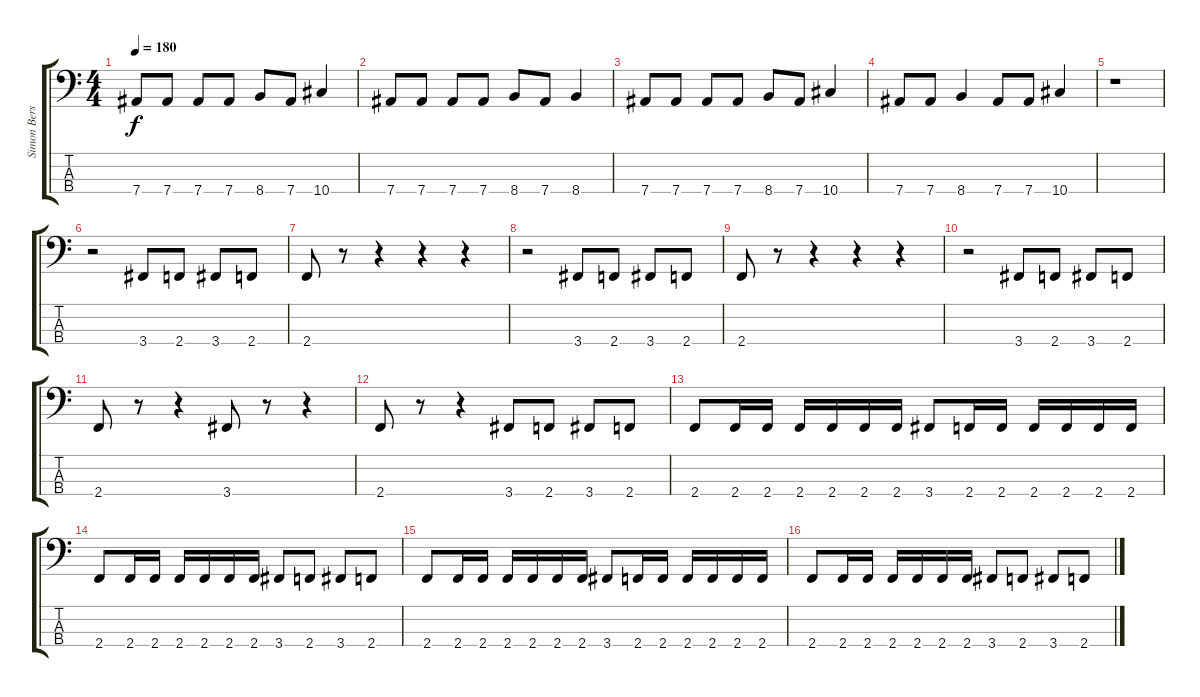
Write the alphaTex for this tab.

\track ("Simon Berserker" "Simon Bers") {instrument electricbasspick}
\staff {score tabs}
\tuning (Gb2 Db2 Ab1 Eb1) {hide}
\ts (4 4)
\tempo 180
\clef f4
\ks c
7.4.8{dy f} 7.4.8 7.4.8 7.4.8 8.4.8 7.4.8 10.4.4 |
7.4.8 7.4.8 7.4.8 7.4.8 8.4.8 7.4.8 8.4.4 |
7.4.8 7.4.8 7.4.8 7.4.8 8.4.8 7.4.8 10.4.4 |
7.4.8 7.4.8 8.4.4 7.4.8 7.4.8 10.4.4 |
r.1 |
r.2 3.4.8 2.4.8 3.4.8 2.4.8 |
2.4.8 r.8 r.4 r.4 r.4 |
r.2 3.4.8 2.4.8 3.4.8 2.4.8 |
2.4.8 r.8 r.4 r.4 r.4 |
r.2 3.4.8 2.4.8 3.4.8 2.4.8 |
2.4.8 r.8 r.4 3.4.8 r.8 r.4 |
2.4.8 r.8 r.4 3.4.8 2.4.8 3.4.8 2.4.8 |
2.4.8 2.4.16 2.4.16 2.4.16 2.4.16 2.4.16 2.4.16 3.4.8 2.4.16 2.4.16 2.4.16 2.4.16 2.4.16 2.4.16 |
2.4.8 2.4.16 2.4.16 2.4.16 2.4.16 2.4.16 2.4.16 3.4.8 2.4.8 3.4.8 2.4.8 |
2.4.8 2.4.16 2.4.16 2.4.16 2.4.16 2.4.16 2.4.16 3.4.8 2.4.16 2.4.16 2.4.16 2.4.16 2.4.16 2.4.16 |
2.4.8 2.4.16 2.4.16 2.4.16 2.4.16 2.4.16 2.4.16 3.4.8 2.4.8 3.4.8 2.4.8
